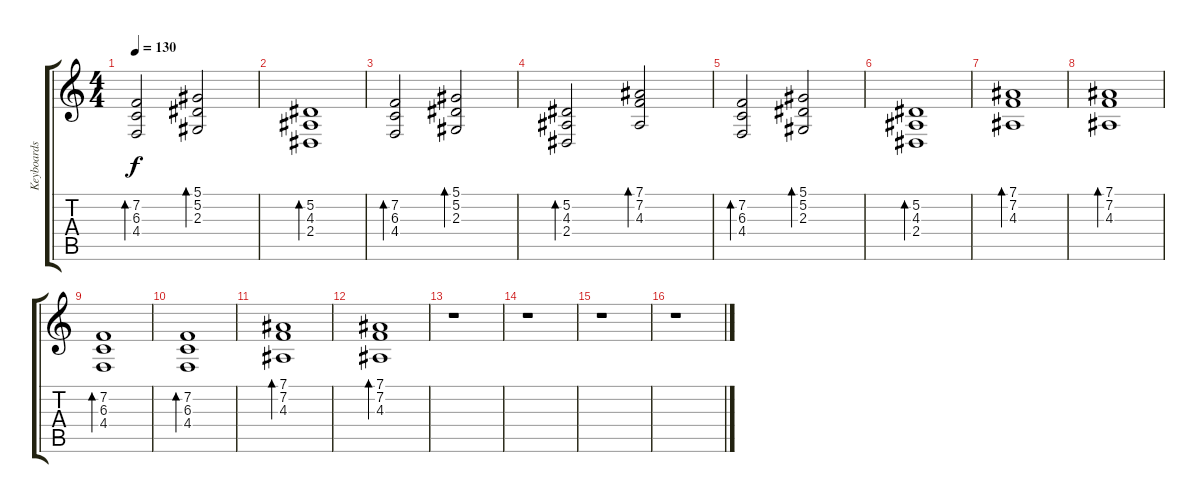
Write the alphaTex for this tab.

\track ("Keyboards" "Keyboards") {instrument electricpiano2}
\staff {score tabs}
\tuning (Eb4 Bb3 Gb3 Db3 Ab2 Eb2) {hide}
\ts (4 4)
\tempo 130
\clef g2
\ks c
(7.2 6.3 4.4).2{bd 240 dy f} (5.1 5.2 2.3).2{bd 240} |
(5.2 4.3 2.4).1{bd 240} |
(7.2 6.3 4.4).2{bd 240} (5.1 5.2 2.3).2{bd 240} |
(5.2 4.3 2.4).2{bd 240} (7.1 7.2 4.3).2{bd 240} |
(7.2 6.3 4.4).2{bd 240} (5.1 5.2 2.3).2{bd 240} |
(5.2 4.3 2.4).1{bd 240} |
(7.1 7.2 4.3).1{bd 240} |
(7.1 7.2 4.3).1{bd 240} |
(7.2 6.3 4.4).1{bd 240} |
(7.2 6.3 4.4).1{bd 240} |
(7.1 7.2 4.3).1{bd 240} |
(7.1 7.2 4.3).1{bd 240} |
r.1 |
r.1 |
r.1 |
r.1
